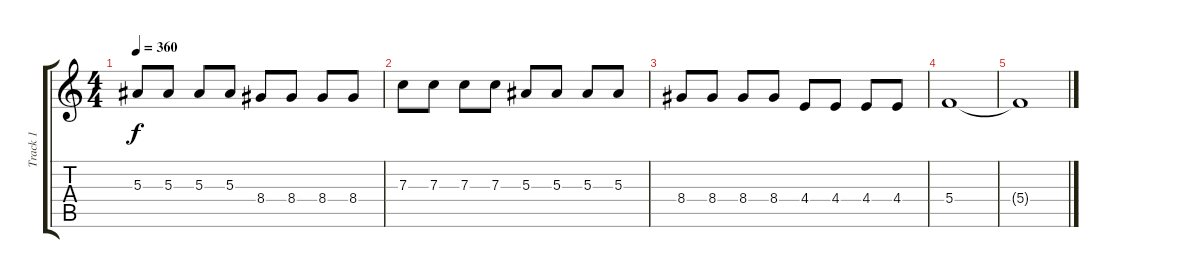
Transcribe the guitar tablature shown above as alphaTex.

\track ("Track 1" "Track 1") {instrument overdrivenguitar}
\staff {score tabs}
\tuning (D4 A3 F3 C3 G2 C2) {hide}
\ts (4 4)
\tempo 360
\clef g2
\ks c
5.3.8{dy f} 5.3.8 5.3.8 5.3.8 8.4.8 8.4.8 8.4.8 8.4.8 |
7.3.8 7.3.8 7.3.8 7.3.8 5.3.8 5.3.8 5.3.8 5.3.8 |
8.4.8 8.4.8 8.4.8 8.4.8 4.4.8 4.4.8 4.4.8 4.4.8 |
5.4.1 |
5.4{t}.1
